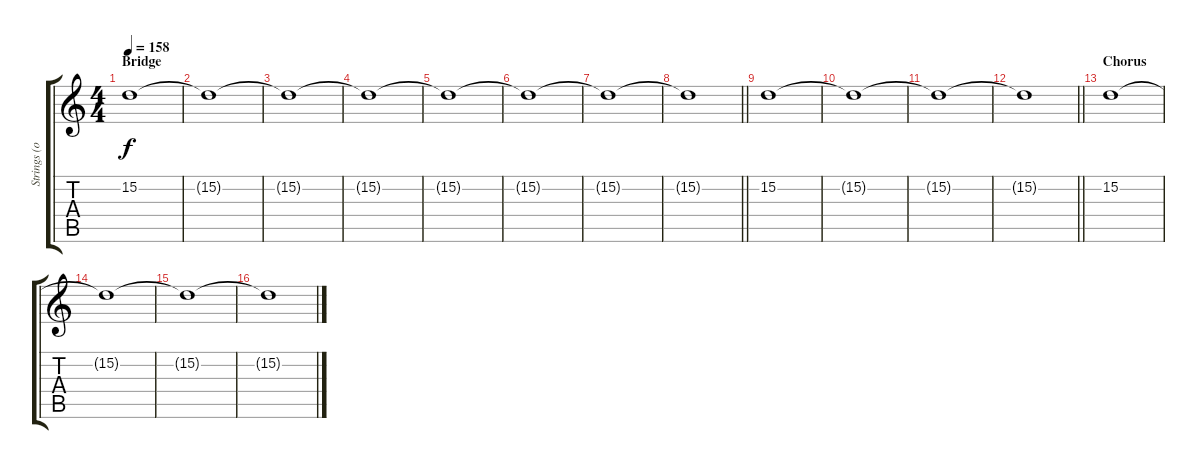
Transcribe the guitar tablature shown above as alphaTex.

\track ("Strings (or something)" "Strings (o") {instrument tremolostrings}
\staff {score tabs}
\tuning (E4 B3 G3 D3 A2 E2) {hide}
\ts (4 4)
\section ("" "Bridge")
\tempo 158
\clef g2
\ks c
15.2.1{dy f} |
15.2{t}.1 |
15.2{t}.1 |
15.2{t}.1 |
15.2{t}.1 |
15.2{t}.1 |
15.2{t}.1 |
\barLineRight lightlight
15.2{t}.1 |
15.2.1 |
15.2{t}.1 |
15.2{t}.1 |
\barLineRight lightlight
15.2{t}.1 |
\section ("" "Chorus")
15.2.1 |
15.2{t}.1 |
15.2{t}.1 |
15.2{t}.1
